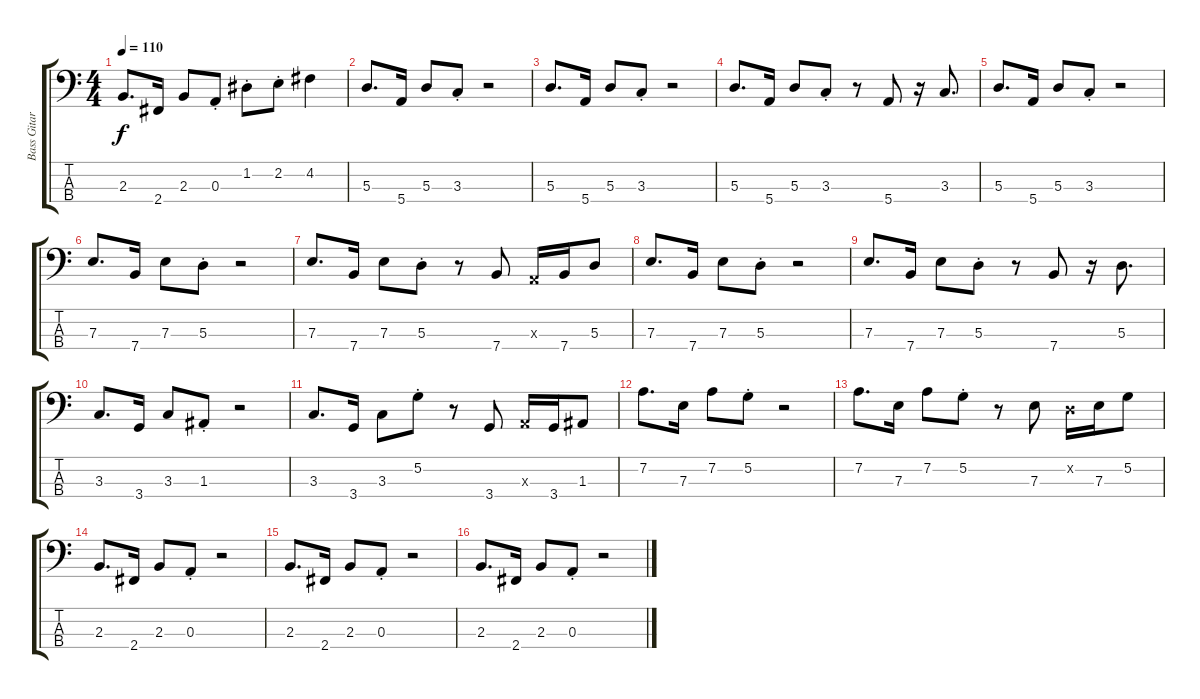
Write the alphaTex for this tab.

\track ("Bass Gitar" "Bass Gitar") {instrument electricbassfinger}
\staff {score tabs}
\tuning (G2 D2 A1 E1) {hide}
\ts (4 4)
\tempo 110
\clef f4
\ks c
2.3.8{d dy f} 2.4.16 2.3.8 0.3{st}.8 1.2{st}.8 2.2{st}.8 4.2.4 |
5.3.8{d} 5.4.16 5.3.8 3.3{st}.8 r.2 |
5.3.8{d} 5.4.16 5.3.8 3.3{st}.8 r.2 |
5.3.8{d} 5.4.16 5.3.8 3.3{st}.8 r.8 5.4.8 r.16 3.3.8{d} |
5.3.8{d} 5.4.16 5.3.8 3.3{st}.8 r.2 |
7.3.8{d} 7.4.16 7.3.8 5.3{st}.8 r.2 |
7.3.8{d} 7.4.16 7.3.8 5.3{st}.8 r.8 7.4.8 0.3{x}.16 7.4.16 5.3.8 |
7.3.8{d} 7.4.16 7.3.8 5.3{st}.8 r.2 |
7.3.8{d} 7.4.16 7.3.8 5.3{st}.8 r.8 7.4.8 r.16 5.3.8{d} |
3.3.8{d} 3.4.16 3.3.8 1.3{st}.8 r.2 |
3.3.8{d} 3.4.16 3.3.8 5.2{st}.8 r.8 3.4.8 0.3{x}.16 3.4.16 1.3.8 |
7.2.8{d} 7.3.16 7.2.8 5.2{st}.8 r.2 |
7.2.8{d} 7.3.16 7.2.8 5.2{st}.8 r.8 7.3.8 0.2{x}.16 7.3.16 5.2.8 |
2.3.8{d} 2.4.16 2.3.8 0.3{st}.8 r.2 |
2.3.8{d} 2.4.16 2.3.8 0.3{st}.8 r.2 |
2.3.8{d} 2.4.16 2.3.8 0.3{st}.8 r.2
